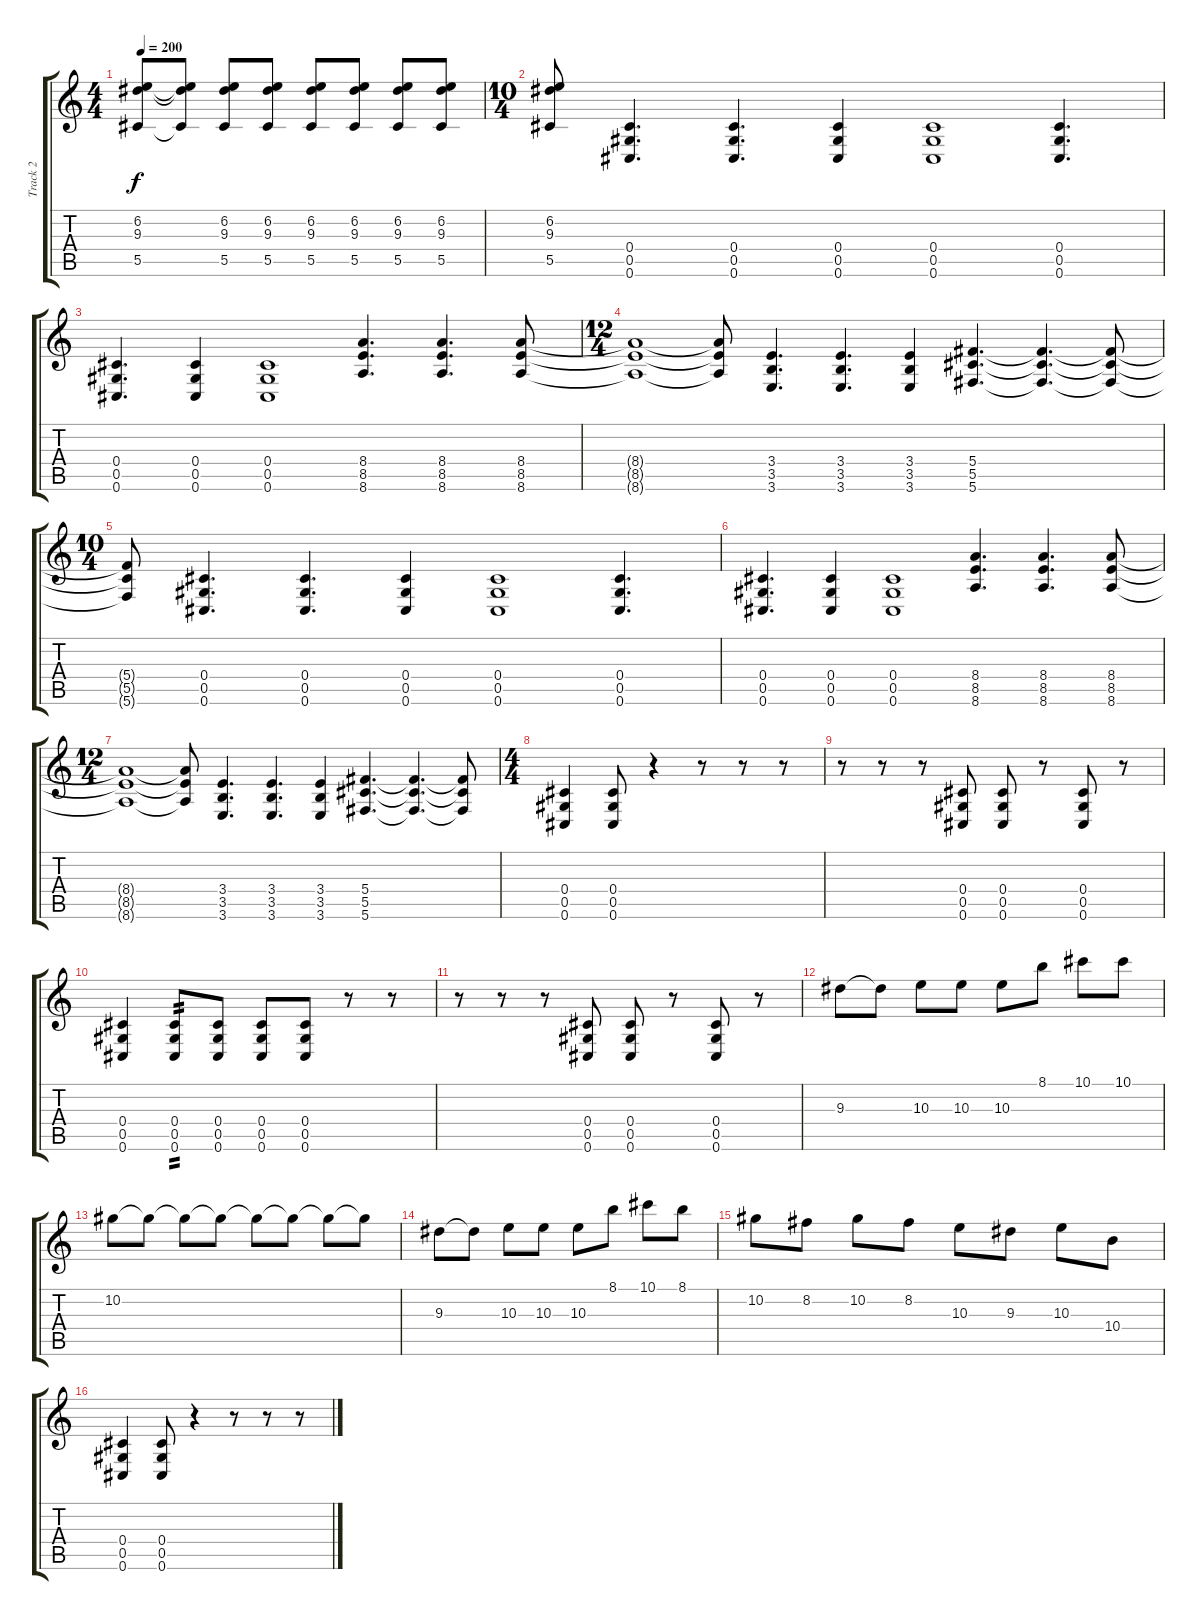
\track ("Track 2" "Track 2") {instrument overdrivenguitar}
\staff {score tabs}
\tuning (Eb4 Bb3 Gb3 Db3 Ab2 Db2) {hide}
\ts (4 4)
\tempo 200
\clef g2
\ks c
(6.2 9.3 5.5).8{dy f} (6.2{t} 9.3{t} 5.5{t}).8 (6.2 9.3 5.5).8 (6.2 9.3 5.5).8 (6.2 9.3 5.5).8 (6.2 9.3 5.5).8 (6.2 9.3 5.5).8 (6.2 9.3 5.5).8 |
\ts (10 4)
(6.2 9.3 5.5).8 (0.4 0.5 0.6).4{d} (0.4 0.5 0.6).4{d} (0.4 0.5 0.6).4 (0.4 0.5 0.6).1 (0.4 0.5 0.6).4{d} |
(0.4 0.5 0.6).4{d} (0.4 0.5 0.6).4 (0.4 0.5 0.6).1 (8.4 8.5 8.6).4{d} (8.4 8.5 8.6).4{d} (8.4 8.5 8.6).8 |
\ts (12 4)
(8.4{t} 8.5{t} 8.6{t}).1 (8.4{t} 8.5{t} 8.6{t}).8 (3.4 3.5 3.6).4{d} (3.4 3.5 3.6).4{d} (3.4 3.5 3.6).4 (5.4 5.5 5.6).4{d} (5.4{t} 5.5{t} 5.6{t}).4{d} (5.4{t} 5.5{t} 5.6{t}).8 |
\ts (10 4)
(5.4{t} 5.5{t} 5.6{t}).8 (0.4 0.5 0.6).4{d} (0.4 0.5 0.6).4{d} (0.4 0.5 0.6).4 (0.4 0.5 0.6).1 (0.4 0.5 0.6).4{d} |
(0.4 0.5 0.6).4{d} (0.4 0.5 0.6).4 (0.4 0.5 0.6).1 (8.4 8.5 8.6).4{d} (8.4 8.5 8.6).4{d} (8.4 8.5 8.6).8 |
\ts (12 4)
(8.4{t} 8.5{t} 8.6{t}).1 (8.4{t} 8.5{t} 8.6{t}).8 (3.4 3.5 3.6).4{d} (3.4 3.5 3.6).4{d} (3.4 3.5 3.6).4 (5.4 5.5 5.6).4{d} (5.4{t} 5.5{t} 5.6{t}).4{d} (5.4{t} 5.5{t} 5.6{t}).8 |
\ts (4 4)
(0.4 0.5 0.6).4 (0.4 0.5 0.6).8 r.4 r.8 r.8 r.8 |
r.8 r.8 r.8 (0.4 0.5 0.6).8 (0.4 0.5 0.6).8 r.8 (0.4 0.5 0.6).8 r.8 |
(0.4 0.5 0.6).4 (0.4 0.5 0.6).8{tp 2} (0.4 0.5 0.6).8 (0.4 0.5 0.6).8 (0.4 0.5 0.6).8 r.8 r.8 |
r.8 r.8 r.8 (0.4 0.5 0.6).8 (0.4 0.5 0.6).8 r.8 (0.4 0.5 0.6).8 r.8 |
9.3.8 9.3{t}.8 10.3.8 10.3.8 10.3.8 8.1.8 10.1.8 10.1.8 |
10.2.8 10.2{t}.8 10.2{t}.8 10.2{t}.8 10.2{t}.8 10.2{t}.8 10.2{t}.8 10.2{t}.8 |
9.3.8 9.3{t}.8 10.3.8 10.3.8 10.3.8 8.1.8 10.1.8 8.1.8 |
10.2.8 8.2.8 10.2.8 8.2.8 10.3.8 9.3.8 10.3.8 10.4.8 |
(0.4 0.5 0.6).4 (0.4 0.5 0.6).8 r.4 r.8 r.8 r.8
